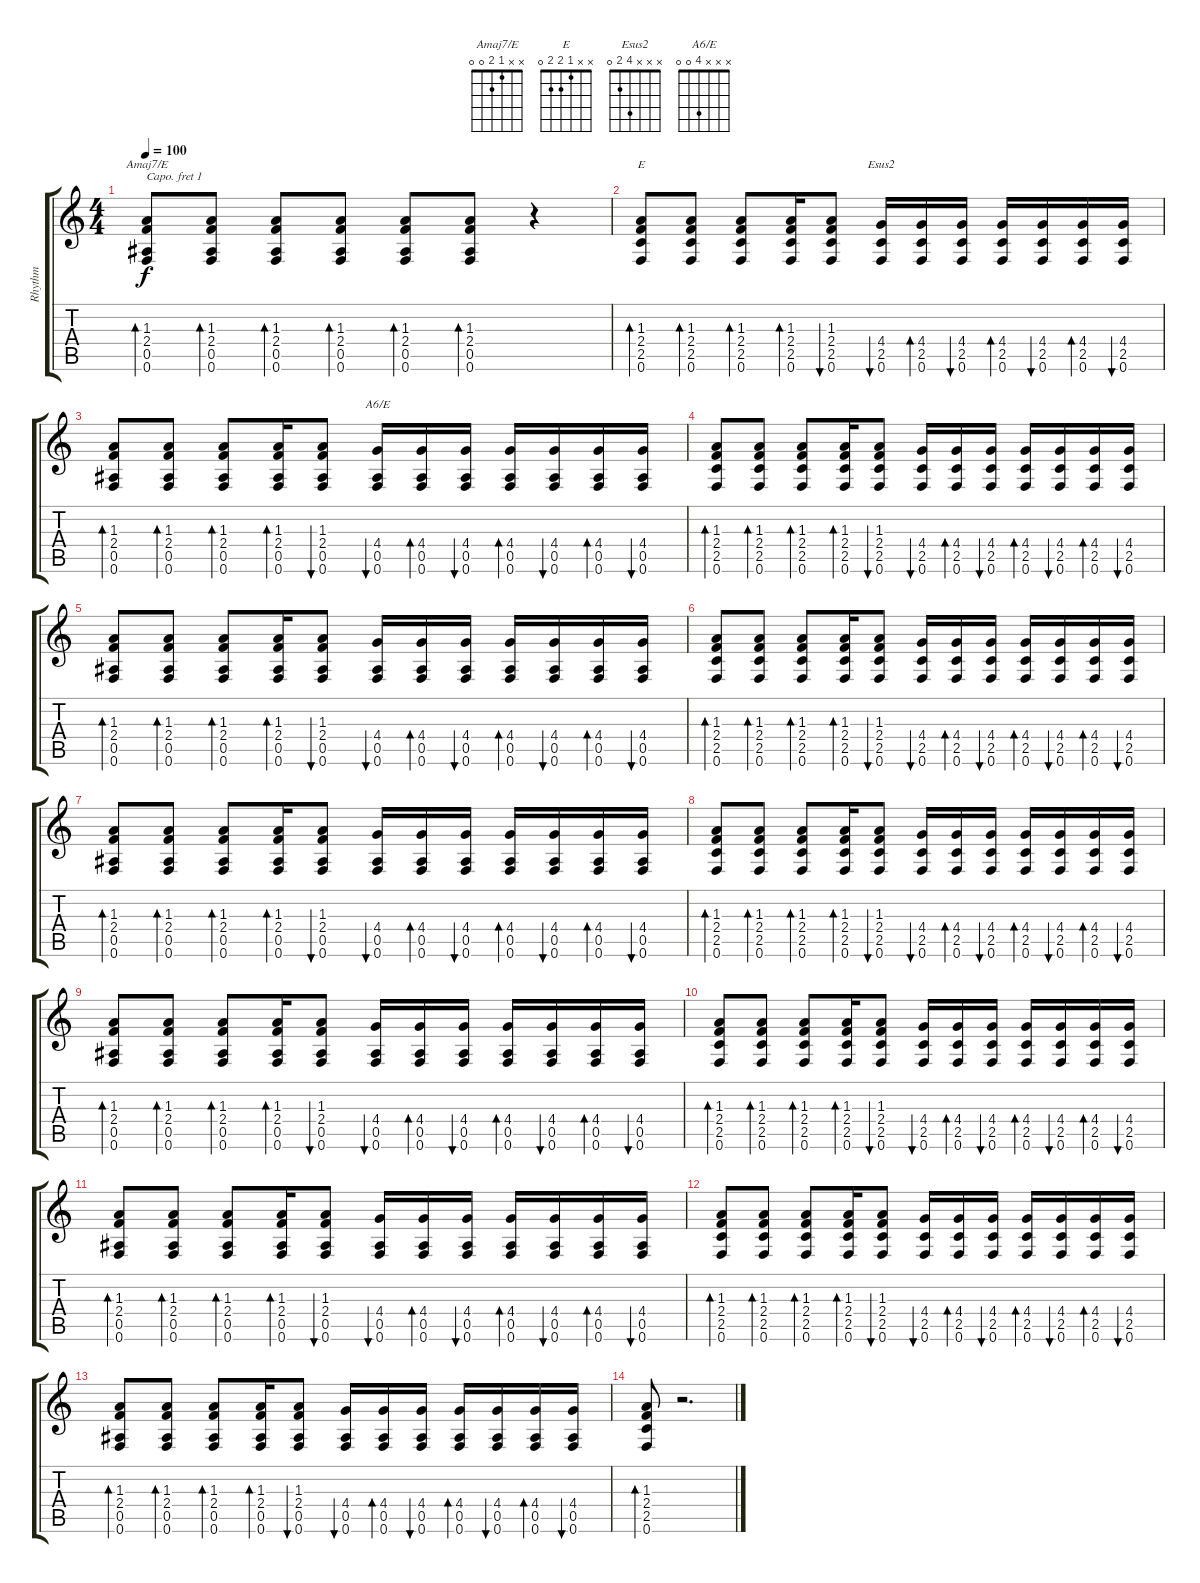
\track ("Rhythm " "Rhythm ") {instrument electricguitarclean}
\staff {score tabs}
\capo 1
\tuning (E4 B3 G3 D3 A2 E2) {hide}
\chord ("Amaj7/E" x x 1 2 0 0)
\chord ("E" x x 1 2 2 0)
\chord ("Esus2" x x x 4 2 0)
\chord ("A6/E" x x x 4 0 0)
\ts (4 4)
\tempo 100
\clef g2
\ks c
(1.3 2.4 0.5 0.6).8{bd 30 ch "Amaj7/E" dy f} (1.3 2.4 0.5 0.6).8{bd 30} (1.3 2.4 0.5 0.6).8{bd 30} (1.3 2.4 0.5 0.6).8{bd 30} (1.3 2.4 0.5 0.6).8{bd 30} (1.3 2.4 0.5 0.6).8{bd 30} r.4 |
(1.3 2.4 2.5 0.6).8{bd 30 ch "E"} (1.3 2.4 2.5 0.6).8{bd 30} (1.3 2.4 2.5 0.6).8{bd 30} (1.3 2.4 2.5 0.6).16{bd 30} (1.3 2.4 2.5 0.6).8{bu 30} (4.4 2.5 0.6).16{bu 30 ch "Esus2"} (4.4 2.5 0.6).16{bd 30} (4.4 2.5 0.6).16{bu 30} (4.4 2.5 0.6).16{bd 30} (4.4 2.5 0.6).16{bu 30} (4.4 2.5 0.6).16{bd 30} (4.4 2.5 0.6).16{bu 30} |
(1.3 2.4 0.5 0.6).8{bd 30} (1.3 2.4 0.5 0.6).8{bd 30} (1.3 2.4 0.5 0.6).8{bd 30} (1.3 2.4 0.5 0.6).16{bd 30} (1.3 2.4 0.5 0.6).8{bu 30} (4.4 0.5 0.6).16{bu 30 ch "A6/E"} (4.4 0.5 0.6).16{bd 30} (4.4 0.5 0.6).16{bu 30} (4.4 0.5 0.6).16{bd 30} (4.4 0.5 0.6).16{bu 30} (4.4 0.5 0.6).16{bd 30} (4.4 0.5 0.6).16{bu 30} |
(1.3 2.4 2.5 0.6).8{bd 30} (1.3 2.4 2.5 0.6).8{bd 30} (1.3 2.4 2.5 0.6).8{bd 30} (1.3 2.4 2.5 0.6).16{bd 30} (1.3 2.4 2.5 0.6).8{bu 30} (4.4 2.5 0.6).16{bu 30} (4.4 2.5 0.6).16{bd 30} (4.4 2.5 0.6).16{bu 30} (4.4 2.5 0.6).16{bd 30} (4.4 2.5 0.6).16{bu 30} (4.4 2.5 0.6).16{bd 30} (4.4 2.5 0.6).16{bu 30} |
(1.3 2.4 0.5 0.6).8{bd 30} (1.3 2.4 0.5 0.6).8{bd 30} (1.3 2.4 0.5 0.6).8{bd 30} (1.3 2.4 0.5 0.6).16{bd 30} (1.3 2.4 0.5 0.6).8{bu 30} (4.4 0.5 0.6).16{bu 30} (4.4 0.5 0.6).16{bd 30} (4.4 0.5 0.6).16{bu 30} (4.4 0.5 0.6).16{bd 30} (4.4 0.5 0.6).16{bu 30} (4.4 0.5 0.6).16{bd 30} (4.4 0.5 0.6).16{bu 30} |
(1.3 2.4 2.5 0.6).8{bd 30} (1.3 2.4 2.5 0.6).8{bd 30} (1.3 2.4 2.5 0.6).8{bd 30} (1.3 2.4 2.5 0.6).16{bd 30} (1.3 2.4 2.5 0.6).8{bu 30} (4.4 2.5 0.6).16{bu 30} (4.4 2.5 0.6).16{bd 30} (4.4 2.5 0.6).16{bu 30} (4.4 2.5 0.6).16{bd 30} (4.4 2.5 0.6).16{bu 30} (4.4 2.5 0.6).16{bd 30} (4.4 2.5 0.6).16{bu 30} |
(1.3 2.4 0.5 0.6).8{bd 30} (1.3 2.4 0.5 0.6).8{bd 30} (1.3 2.4 0.5 0.6).8{bd 30} (1.3 2.4 0.5 0.6).16{bd 30} (1.3 2.4 0.5 0.6).8{bu 30} (4.4 0.5 0.6).16{bu 30} (4.4 0.5 0.6).16{bd 30} (4.4 0.5 0.6).16{bu 30} (4.4 0.5 0.6).16{bd 30} (4.4 0.5 0.6).16{bu 30} (4.4 0.5 0.6).16{bd 30} (4.4 0.5 0.6).16{bu 30} |
(1.3 2.4 2.5 0.6).8{bd 30} (1.3 2.4 2.5 0.6).8{bd 30} (1.3 2.4 2.5 0.6).8{bd 30} (1.3 2.4 2.5 0.6).16{bd 30} (1.3 2.4 2.5 0.6).8{bu 30} (4.4 2.5 0.6).16{bu 30} (4.4 2.5 0.6).16{bd 30} (4.4 2.5 0.6).16{bu 30} (4.4 2.5 0.6).16{bd 30} (4.4 2.5 0.6).16{bu 30} (4.4 2.5 0.6).16{bd 30} (4.4 2.5 0.6).16{bu 30} |
(1.3 2.4 0.5 0.6).8{bd 30} (1.3 2.4 0.5 0.6).8{bd 30} (1.3 2.4 0.5 0.6).8{bd 30} (1.3 2.4 0.5 0.6).16{bd 30} (1.3 2.4 0.5 0.6).8{bu 30} (4.4 0.5 0.6).16{bu 30} (4.4 0.5 0.6).16{bd 30} (4.4 0.5 0.6).16{bu 30} (4.4 0.5 0.6).16{bd 30} (4.4 0.5 0.6).16{bu 30} (4.4 0.5 0.6).16{bd 30} (4.4 0.5 0.6).16{bu 30} |
(1.3 2.4 2.5 0.6).8{bd 30} (1.3 2.4 2.5 0.6).8{bd 30} (1.3 2.4 2.5 0.6).8{bd 30} (1.3 2.4 2.5 0.6).16{bd 30} (1.3 2.4 2.5 0.6).8{bu 30} (4.4 2.5 0.6).16{bu 30} (4.4 2.5 0.6).16{bd 30} (4.4 2.5 0.6).16{bu 30} (4.4 2.5 0.6).16{bd 30} (4.4 2.5 0.6).16{bu 30} (4.4 2.5 0.6).16{bd 30} (4.4 2.5 0.6).16{bu 30} |
(1.3 2.4 0.5 0.6).8{bd 30} (1.3 2.4 0.5 0.6).8{bd 30} (1.3 2.4 0.5 0.6).8{bd 30} (1.3 2.4 0.5 0.6).16{bd 30} (1.3 2.4 0.5 0.6).8{bu 30} (4.4 0.5 0.6).16{bu 30} (4.4 0.5 0.6).16{bd 30} (4.4 0.5 0.6).16{bu 30} (4.4 0.5 0.6).16{bd 30} (4.4 0.5 0.6).16{bu 30} (4.4 0.5 0.6).16{bd 30} (4.4 0.5 0.6).16{bu 30} |
(1.3 2.4 2.5 0.6).8{bd 30} (1.3 2.4 2.5 0.6).8{bd 30} (1.3 2.4 2.5 0.6).8{bd 30} (1.3 2.4 2.5 0.6).16{bd 30} (1.3 2.4 2.5 0.6).8{bu 30} (4.4 2.5 0.6).16{bu 30} (4.4 2.5 0.6).16{bd 30} (4.4 2.5 0.6).16{bu 30} (4.4 2.5 0.6).16{bd 30} (4.4 2.5 0.6).16{bu 30} (4.4 2.5 0.6).16{bd 30} (4.4 2.5 0.6).16{bu 30} |
(1.3 2.4 0.5 0.6).8{bd 30} (1.3 2.4 0.5 0.6).8{bd 30} (1.3 2.4 0.5 0.6).8{bd 30} (1.3 2.4 0.5 0.6).16{bd 30} (1.3 2.4 0.5 0.6).8{bu 30} (4.4 0.5 0.6).16{bu 30} (4.4 0.5 0.6).16{bd 30} (4.4 0.5 0.6).16{bu 30} (4.4 0.5 0.6).16{bd 30} (4.4 0.5 0.6).16{bu 30} (4.4 0.5 0.6).16{bd 30} (4.4 0.5 0.6).16{bu 30} |
(1.3 2.4 2.5 0.6).8{bd 30} r.2{d}
